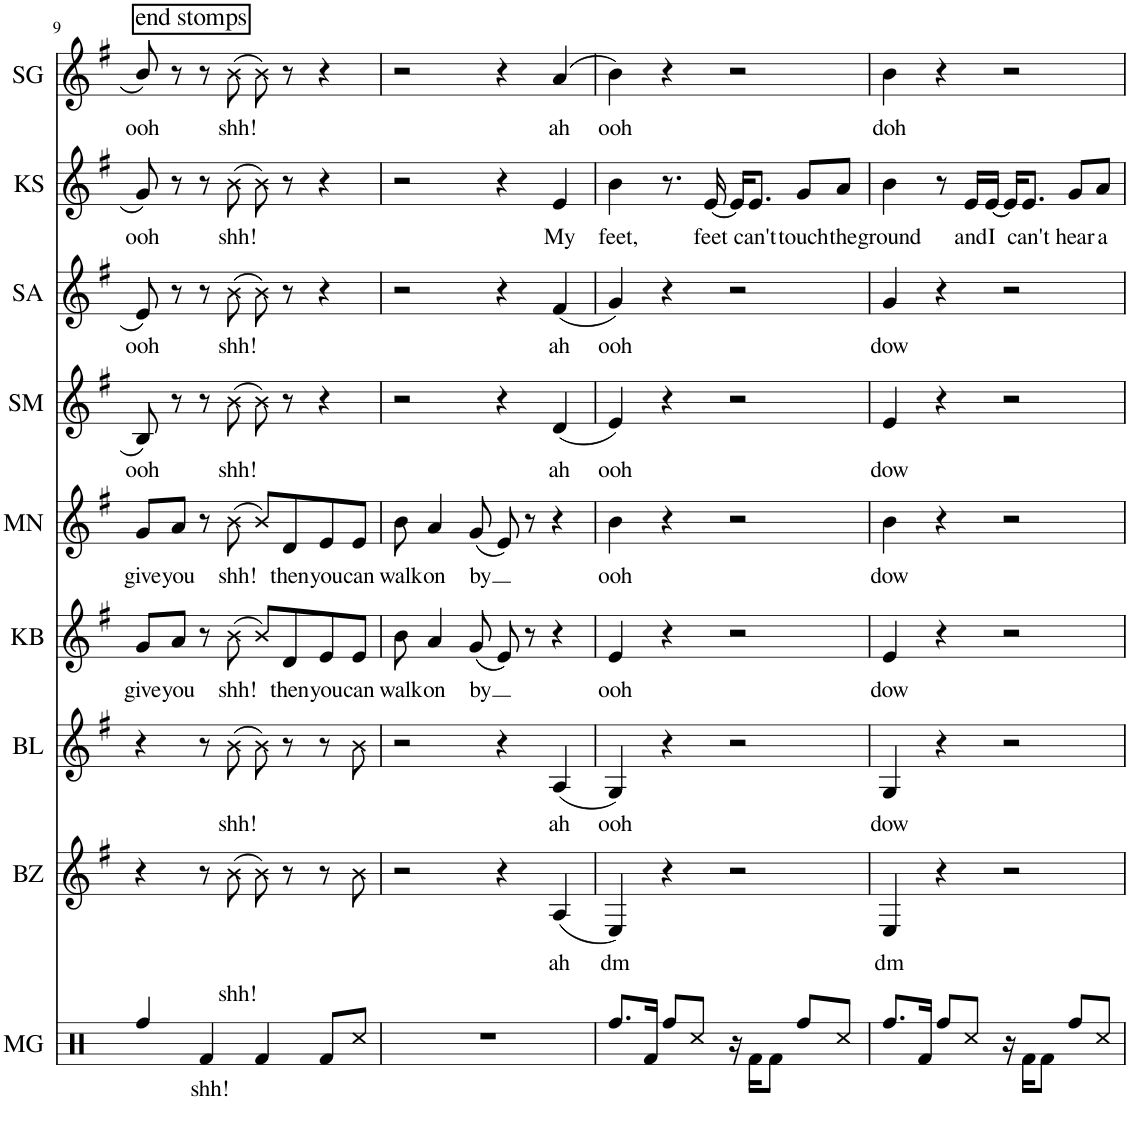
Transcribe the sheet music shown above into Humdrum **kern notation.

**kern	**text	**kern	**text	**kern	**text	**kern	**text	**kern	**text	**kern	**text	**kern	**text	**kern	**text	**kern	**text
*part9	*part9	*part8	*part8	*part7	*part7	*part6	*part6	*part5	*part5	*part4	*part4	*part3	*part3	*part2	*part2	*part1	*part1
*staff9	*staff9	*staff8	*staff8	*staff7	*staff7	*staff6	*staff6	*staff5	*staff5	*staff4	*staff4	*staff3	*staff3	*staff2	*staff2	*staff1	*staff1
*I"Melissa	*	*I"Batya	*	*I"Becca	*	*I"Kineret	*	*I"Michal	*	*I"Stephanie	*	*I"Sloane	*	*I"Katie	*	*I"Shaalini	*
*	*	*	*	*	*	*	*	*	*	*	*	*I'SA	*	*	*	*	*
!!LO:PB:g=z
*clefX	*	*clefG2	*	*clefG2	*	*clefG2	*	*clefG2	*	*clefG2	*	*clefG2	*	*clefG2	*	*clefG2	*
*k[]	*	*k[f#]	*	*k[f#]	*	*k[f#]	*	*k[f#]	*	*k[f#]	*	*k[f#]	*	*k[f#]	*	*k[f#]	*
*M4/4	*	*M4/4	*	*M4/4	*	*M4/4	*	*M4/4	*	*M4/4	*	*M4/4	*	*M4/4	*	*M4/4	*
=9	=9	=9	=9	=9	=9	=9	=9	=9	=9	=9	=9	=9	=9	=9	=9	=9	=9
!	!	!	!	!	!	!	!	!	!	!	!	!	!	!	!	!LO:TX:a:t=end stomps	!
!	!	!	!	!	!	!	!LO:LY:b	!	!LO:LY:b	!	!LO:LY:b	!	!LO:LY:b	!	!LO:LY:b	!	!LO:LY:b
4Rff/	.	4r	.	4r	.	8g/L	give	8g/L	give	8B/	ooh	8e/	ooh	8g/	ooh	8b/	ooh
!	!	!	!	!	!	!	!LO:LY:b	!	!LO:LY:b	!	!	!	!	!	!	!	!
.	.	.	.	.	.	8a/J	you	8a/J	you	8r	.	8r	.	8r	.	8r	.
!	!LO:LY:b	!	!	!	!	!	!	!	!	!	!	!	!	!	!	!	!
4Rf/	shh!	8r	.	8r	.	8r	.	8r	.	8r	.	8r	.	8r	.	8r	.
!	!	!	!LO:LY:b	!	!LO:LY:b	!	!LO:LY:b	!	!LO:LY:b	!	!LO:LY:b	!	!LO:LY:b	!	!LO:LY:b	!	!LO:LY:b
.	.	(8b\	shh!	(8b\	shh!	(8b\	shh!	(8b\	shh!	(8b\	shh!	(8b\	shh!	(8b\	shh!	(8b\	shh!
4Rf/	.	8b\)	.	8b\)	.	8b/L)	.	8b/L)	.	8b\)	.	8b\)	.	8b\)	.	8b\)	.
!	!	!	!	!	!	!	!LO:LY:b	!	!LO:LY:b	!	!	!	!	!	!	!	!
.	.	8r	.	8r	.	8d/	then	8d/	then	8r	.	8r	.	8r	.	8r	.
!	!	!	!	!	!	!	!LO:LY:b	!	!LO:LY:b	!	!	!	!	!	!	!	!
8Rf/L	.	8r	.	8r	.	8e/	you	8e/	you	4r	.	4r	.	4r	.	4r	.
!	!	!	!	!	!	!	!LO:LY:b	!	!LO:LY:b	!	!	!	!	!	!	!	!
8Rcc/J	.	8b\	.	8b\	.	8e/J	can	8e/J	can	.	.	.	.	.	.	.	.
=10	=10	=10	=10	=10	=10	=10	=10	=10	=10	=10	=10	=10	=10	=10	=10	=10	=10
!	!	!	!	!	!	!	!LO:LY:b	!	!LO:LY:b	!	!	!	!	!	!	!	!
1r	.	2r	.	2r	.	8b\	walk	8b\	walk	2r	.	2r	.	2r	.	2r	.
!	!	!	!	!	!	!	!LO:LY:b	!	!LO:LY:b	!	!	!	!	!	!	!	!
.	.	.	.	.	.	4a/	on	4a/	on	.	.	.	.	.	.	.	.
!	!	!	!	!	!	!	!LO:LY:b	!	!LO:LY:b	!	!	!	!	!	!	!	!
.	.	.	.	.	.	(8g/	by	(8g/	by	.	.	.	.	.	.	.	.
.	.	4r	.	4r	.	8e/)	.	8e/)	.	4r	.	4r	.	4r	.	4r	.
.	.	.	.	.	.	8r	.	8r	.	.	.	.	.	.	.	.	.
!	!	!	!LO:LY:b	!	!LO:LY:b	!	!	!	!	!	!LO:LY:b	!	!LO:LY:b	!	!LO:LY:b	!	!LO:LY:b
.	.	(4A/	ah	(4A/	ah	4r	.	4r	.	(4d/	ah	(4f#/	ah	4e/	My	(4a/	ah
=11	=11	=11	=11	=11	=11	=11	=11	=11	=11	=11	=11	=11	=11	=11	=11	=11	=11
!	!	!	!LO:LY:b	!	!LO:LY:b	!	!LO:LY:b	!	!LO:LY:b	!	!LO:LY:b	!	!LO:LY:b	!	!LO:LY:b	!	!LO:LY:b
8.Rff/L	.	4E/)	dm	4G/)	ooh	4e/	ooh	4b\	ooh	4e/)	ooh	4g/)	ooh	4b\	feet,	4b\)	ooh
16Rf/Jk	.	.	.	.	.	.	.	.	.	.	.	.	.	.	.	.	.
8Rff/L	.	4r	.	4r	.	4r	.	4r	.	4r	.	4r	.	8.r	.	4r	.
8Rcc/J	.	.	.	.	.	.	.	.	.	.	.	.	.	.	.	.	.
!	!	!	!	!	!	!	!	!	!	!	!	!	!	!	!LO:LY:b	!	!
.	.	.	.	.	.	.	.	.	.	.	.	.	.	[16e/	feet	.	.
16r	.	2r	.	2r	.	2r	.	2r	.	2r	.	2r	.	16e/KL]	.	2r	.
!	!	!	!	!	!	!	!	!	!	!	!	!	!	!	!LO:LY:b	!	!
16Rf\KL	.	.	.	.	.	.	.	.	.	.	.	.	.	8.e/J	can't	.	.
8Rf\J	.	.	.	.	.	.	.	.	.	.	.	.	.	.	.	.	.
!	!	!	!	!	!	!	!	!	!	!	!	!	!	!	!LO:LY:b	!	!
8Rff/L	.	.	.	.	.	.	.	.	.	.	.	.	.	8g/L	touch	.	.
!	!	!	!	!	!	!	!	!	!	!	!	!	!	!	!LO:LY:b	!	!
8Rcc/J	.	.	.	.	.	.	.	.	.	.	.	.	.	8a/J	the	.	.
=12	=12	=12	=12	=12	=12	=12	=12	=12	=12	=12	=12	=12	=12	=12	=12	=12	=12
!	!	!	!LO:LY:b	!	!LO:LY:b	!	!LO:LY:b	!	!LO:LY:b	!	!LO:LY:b	!	!LO:LY:b	!	!LO:LY:b	!	!LO:LY:b
8.Rff/L	.	4E/	dm	4G/	dow	4e/	dow	4b\	dow	4e/	dow	4g/	dow	4b\	ground	4b\	doh
16Rf/Jk	.	.	.	.	.	.	.	.	.	.	.	.	.	.	.	.	.
8Rff/L	.	4r	.	4r	.	4r	.	4r	.	4r	.	4r	.	8r	.	4r	.
!	!	!	!	!	!	!	!	!	!	!	!	!	!	!	!LO:LY:b	!	!
8Rcc/J	.	.	.	.	.	.	.	.	.	.	.	.	.	16e/LL	and	.	.
!	!	!	!	!	!	!	!	!	!	!	!	!	!	!	!LO:LY:b	!	!
.	.	.	.	.	.	.	.	.	.	.	.	.	.	[16e/JJ	I	.	.
16r	.	2r	.	2r	.	2r	.	2r	.	2r	.	2r	.	16e/KL]	.	2r	.
!	!	!	!	!	!	!	!	!	!	!	!	!	!	!	!LO:LY:b	!	!
16Rf\KL	.	.	.	.	.	.	.	.	.	.	.	.	.	8.e/J	can't	.	.
8Rf\J	.	.	.	.	.	.	.	.	.	.	.	.	.	.	.	.	.
!	!	!	!	!	!	!	!	!	!	!	!	!	!	!	!LO:LY:b	!	!
8Rff/L	.	.	.	.	.	.	.	.	.	.	.	.	.	8g/L	hear	.	.
!	!	!	!	!	!	!	!	!	!	!	!	!	!	!	!LO:LY:b	!	!
8Rcc/J	.	.	.	.	.	.	.	.	.	.	.	.	.	8a/J	a	.	.
=	=	=	=	=	=	=	=	=	=	=	=	=	=	=	=	=	=
*-	*-	*-	*-	*-	*-	*-	*-	*-	*-	*-	*-	*-	*-	*-	*-	*-	*-
